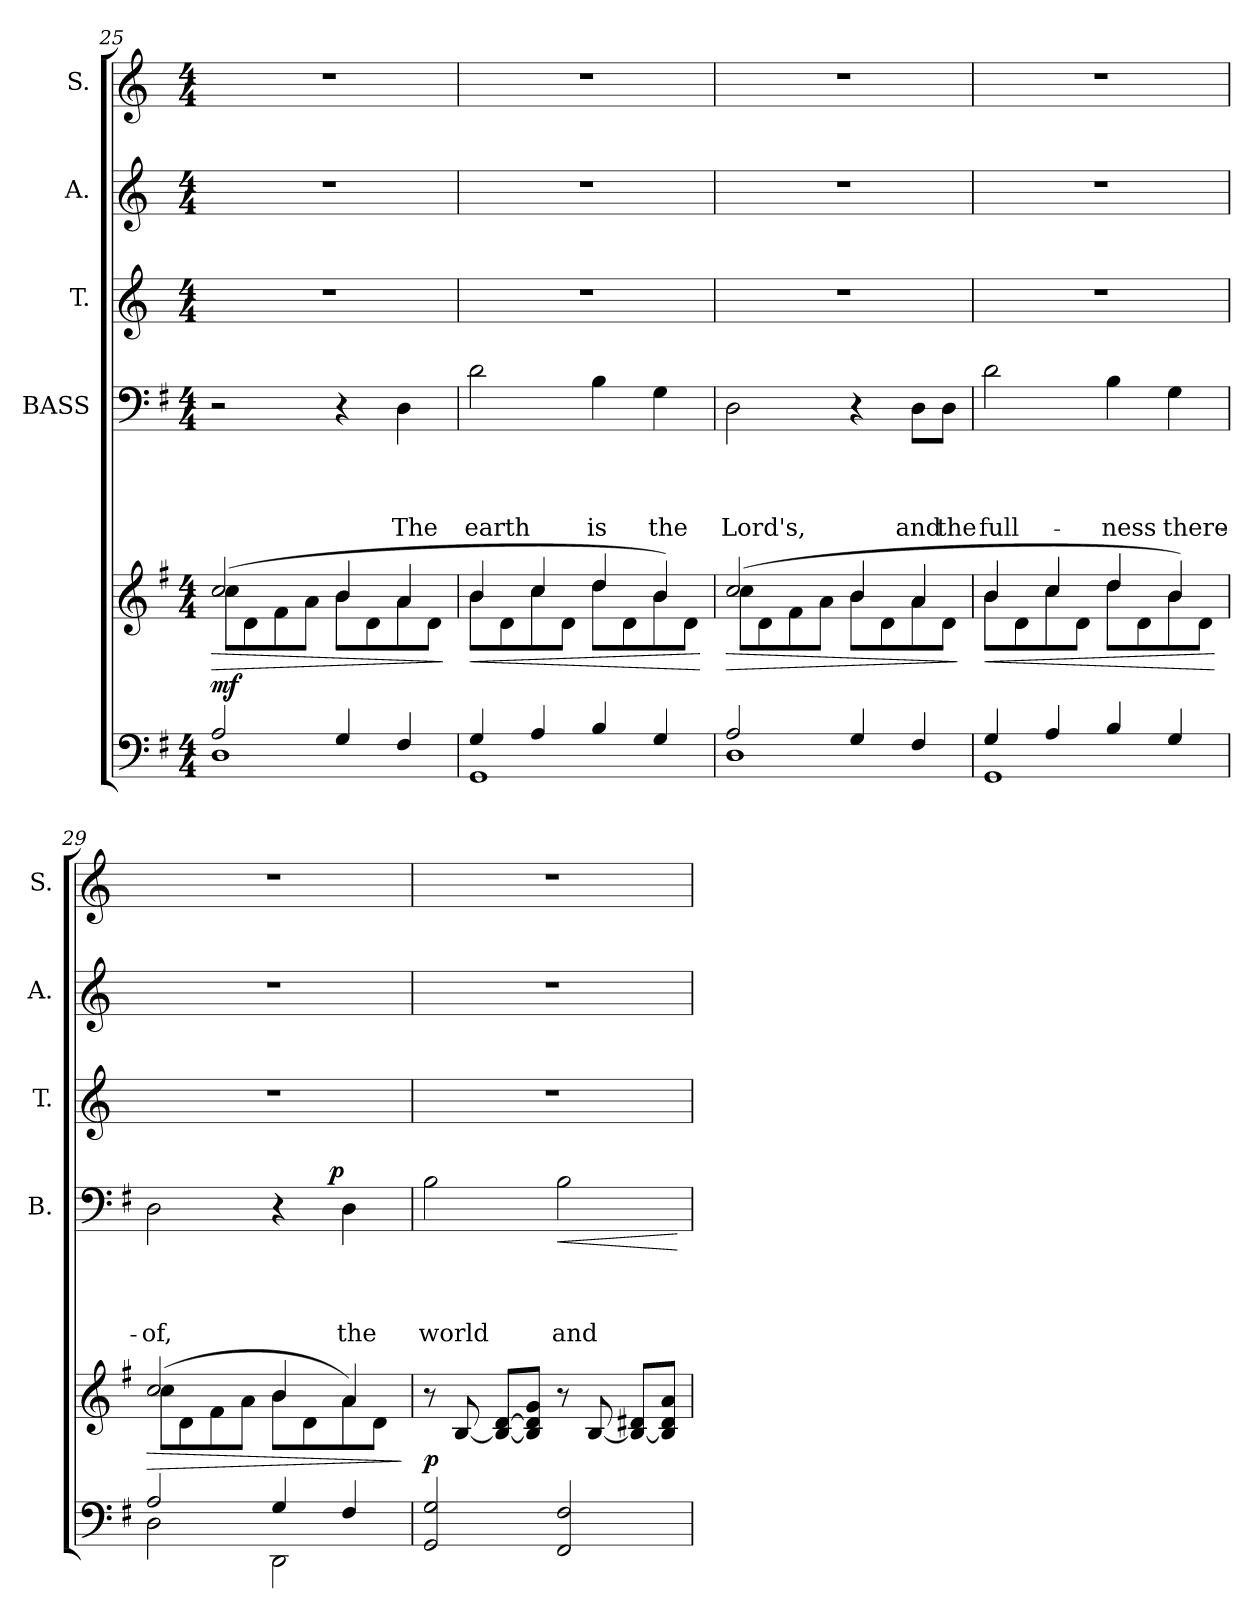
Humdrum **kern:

**kern	**dynam	**kern	**dynam	**kern	**text	**text	**text	**text	**dynam	**kern	**kern	**kern
*part6	*part6	*part5	*part5	*part4	*part4	*part4	*part4	*part4	*part4	*part3	*part2	*part1
*staff6	*staff6	*staff5	*staff5	*staff4	*staff4	*staff4	*staff4	*staff4	*staff4	*staff3	*staff2	*staff1
*	*	*	*	*I"BASS	*	*	*	*	*	*I"T.	*I"A.	*I"S.
*	*	*	*	*I'B.	*	*	*	*	*	*I'T.	*I'A.	*I'S.
*clefF4	*	*clefG2	*	*clefF4	*	*	*	*	*	*clefG2	*clefG2	*clefG2
*k[f#]	*	*k[f#]	*	*k[f#]	*	*	*	*	*	*k[]	*k[]	*k[]
*G:	*	*G:	*	*G:	*	*	*	*	*	*C:	*C:	*C:
*M4/4	*	*M4/4	*	*M4/4	*	*	*	*	*	*M4/4	*M4/4	*M4/4
=25	=25	=25	=25	=25	=25	=25	=25	=25	=25	=25	=25	=25
*^	*	*	*	*	*	*	*	*	*	*	*	*
!	!	!LO:DY:a	!	!LO:HP:b	!	!	!	!	!	!	!	!	!
*	*	*	*^	*	*	*	*	*	*	*	*	*	*
1D	2A/	mf	(2cc/	8cc\L	>	2r	.	.	.	.	.	1r	1r	1r
.	.	.	.	8d\	.	.	.	.	.	.	.	.	.	.
.	.	.	.	8f#\	.	.	.	.	.	.	.	.	.	.
.	.	.	.	8a\J	.	.	.	.	.	.	.	.	.	.
.	4G/	.	4b/	8b\L	.	4r	.	.	.	.	.	.	.	.
.	.	.	.	8d\	.	.	.	.	.	.	.	.	.	.
!	!	!	!	!	!	!	!	!	!	!LO:LY:b	!	!	!	!
.	4F#/	.	4a/	8a\	.	4D\	.	.	.	The	.	.	.	.
.	.	.	.	8d\J	.	.	.	.	.	.	.	.	.	.
*v	*v	*	*	*	*	*	*	*	*	*	*	*	*	*
*	*	*v	*v	*	*	*	*	*	*	*	*	*	*
.	.	.	]	.	.	.	.	.	.	.	.	.
=26	=26	=26	=26	=26	=26	=26	=26	=26	=26	=26	=26	=26
*^	*	*	*	*	*	*	*	*	*	*	*	*
!	!	!	!	!LO:HP:b	!	!	!	!	!LO:LY:b	!	!	!	!
*	*	*	*^	*	*	*	*	*	*	*	*	*	*
1GG	4G/	.	8b\L	4b/	<	2d\	.	.	.	earth	.	1r	1r	1r
.	.	.	8d\	.	.	.	.	.	.	.	.	.	.	.
.	4A/	.	8cc\	4cc/	.	.	.	.	.	.	.	.	.	.
.	.	.	8d\J	.	.	.	.	.	.	.	.	.	.	.
!	!	!	!	!	!	!	!	!	!	!LO:LY:b	!	!	!	!
.	4B/	.	8dd\L	4dd/	.	4B\	.	.	.	is	.	.	.	.
.	.	.	8d\	.	.	.	.	.	.	.	.	.	.	.
!	!	!	!	!	!	!	!	!	!	!LO:LY:b	!	!	!	!
.	4G/	.	8b\	4b/)	.	4G\	.	.	.	the	.	.	.	.
.	.	.	8d\J	.	.	.	.	.	.	.	.	.	.	.
*v	*v	*	*	*	*	*	*	*	*	*	*	*	*	*
*	*	*v	*v	*	*	*	*	*	*	*	*	*	*
.	.	.	[	.	.	.	.	.	.	.	.	.
!!LO:LB:g=z
=27	=27	=27	=27	=27	=27	=27	=27	=27	=27	=27	=27	=27
*^	*	*	*	*	*	*	*	*	*	*	*	*
!	!	!	!	!LO:HP:b	!	!	!	!	!LO:LY:b	!	!	!	!
*	*	*	*^	*	*	*	*	*	*	*	*	*	*
1D	2A/	.	(2cc/	8cc\L	>	2D\	.	.	.	Lord's,	.	1r	1r	1r
.	.	.	.	8d\	.	.	.	.	.	.	.	.	.	.
.	.	.	.	8f#\	.	.	.	.	.	.	.	.	.	.
.	.	.	.	8a\J	.	.	.	.	.	.	.	.	.	.
.	4G/	.	4b/	8b\L	.	4r	.	.	.	.	.	.	.	.
.	.	.	.	8d\	.	.	.	.	.	.	.	.	.	.
!	!	!	!	!	!	!	!	!	!	!LO:LY:b	!	!	!	!
.	4F#/	.	4a/	8a\	.	8D\L	.	.	.	and	.	.	.	.
!	!	!	!	!	!	!	!	!	!	!LO:LY:b	!	!	!	!
.	.	.	.	8d\J	.	8D\J	.	.	.	the	.	.	.	.
*v	*v	*	*	*	*	*	*	*	*	*	*	*	*	*
*	*	*v	*v	*	*	*	*	*	*	*	*	*	*
.	.	.	]	.	.	.	.	.	.	.	.	.
=28	=28	=28	=28	=28	=28	=28	=28	=28	=28	=28	=28	=28
*^	*	*	*	*	*	*	*	*	*	*	*	*
!	!	!	!	!LO:HP:b	!	!	!	!	!LO:LY:b	!	!	!	!
*	*	*	*^	*	*	*	*	*	*	*	*	*	*
1GG	4G/	.	8b\L	4b/	<	2d\	.	.	.	full-	.	1r	1r	1r
.	.	.	8d\	.	.	.	.	.	.	.	.	.	.	.
.	4A/	.	8cc\	4cc/	.	.	.	.	.	.	.	.	.	.
.	.	.	8d\J	.	.	.	.	.	.	.	.	.	.	.
!	!	!	!	!	!	!	!	!	!	!LO:LY:b	!	!	!	!
.	4B/	.	8dd\L	4dd/	.	4B\	.	.	.	-ness	.	.	.	.
.	.	.	8d\	.	.	.	.	.	.	.	.	.	.	.
!	!	!	!	!	!	!	!	!	!	!LO:LY:b	!	!	!	!
.	4G/	.	8b\	4b/)	.	4G\	.	.	.	there-	.	.	.	.
.	.	.	8d\J	.	.	.	.	.	.	.	.	.	.	.
*v	*v	*	*	*	*	*	*	*	*	*	*	*	*	*
*	*	*v	*v	*	*	*	*	*	*	*	*	*	*
.	.	.	[	.	.	.	.	.	.	.	.	.
=29	=29	=29	=29	=29	=29	=29	=29	=29	=29	=29	=29	=29
*^	*	*	*	*	*	*	*	*	*	*	*	*
!	!	!	!	!LO:HP:b	!	!	!	!	!LO:LY:b	!	!	!	!
*	*	*	*^	*	*^	*	*	*	*	*	*	*	*
2A/	2D\	.	(2cc/	8cc\L	>	2D\	2ryy	.	.	.	-of,	.	1r	1r	1r
.	.	.	.	8d\	.	.	.	.	.	.	.	.	.	.	.
.	.	.	.	8f#\	.	.	.	.	.	.	.	.	.	.	.
.	.	.	.	8a\J	.	.	.	.	.	.	.	.	.	.	.
4G/	2DD\	.	4b/	8b\L	.	4r	8..ryy	.	.	.	.	.	.	.	.
.	.	.	.	8d\	.	.	.	.	.	.	.	.	.	.	.
!	!	!	!	!	!	!	!	!	!	!	!	!LO:DY:a	!	!	!
.	.	.	.	.	.	.	4ryy	.	.	.	.	p	.	.	.
!	!	!	!	!	!	!	!	!	!	!	!LO:LY:b	!	!	!	!
4F#/	.	.	4a/)	8a\	.	4D\	.	.	.	.	the	.	.	.	.
.	.	.	.	8d\J	.	.	.	.	.	.	.	.	.	.	.
.	.	.	.	.	.	.	32ryy	.	.	.	.	.	.	.	.
*v	*v	*	*	*	*	*	*	*	*	*	*	*	*	*	*
*	*	*v	*v	*	*	*	*	*	*	*	*	*	*	*
.	.	.	]	.	.	.	.	.	.	.	.	.	.
=30	=30	=30	=30	=30	=30	=30	=30	=30	=30	=30	=30	=30	=30
!	!	!	!LO:DY:b	!	!	!	!	!	!LO:LY:b	!	!	!	!
*	*	*	*	*v	*v	*	*	*	*	*	*	*	*
2GG/ 2G/	.	8r	p	2B\	.	.	.	world	.	1r	1r	1r
.	.	[<8B/	.	.	.	.	.	.	.	.	.	.
.	.	8B/_ [>8d/L	.	.	.	.	.	.	.	.	.	.
.	.	8B/] 8d/] 8g/J	.	.	.	.	.	.	.	.	.	.
!	!	!	!	!	!	!	!	!LO:LY:b	!LO:HP:b	!	!	!
2FF#/ 2F#/	.	8r	.	2B\	.	.	.	and	<	.	.	.
.	.	[<8B/	.	.	.	.	.	.	.	.	.	.
.	.	8B/_ 8d#X/L	.	.	.	.	.	.	.	.	.	.
.	.	8B/] 8d#/ 8a/J	.	.	.	.	.	.	.	.	.	.
.	.	.	.	.	.	.	.	.	[	.	.	.
=	=	=	=	=	=	=	=	=	=	=	=	=
*-	*-	*-	*-	*-	*-	*-	*-	*-	*-	*-	*-	*-
